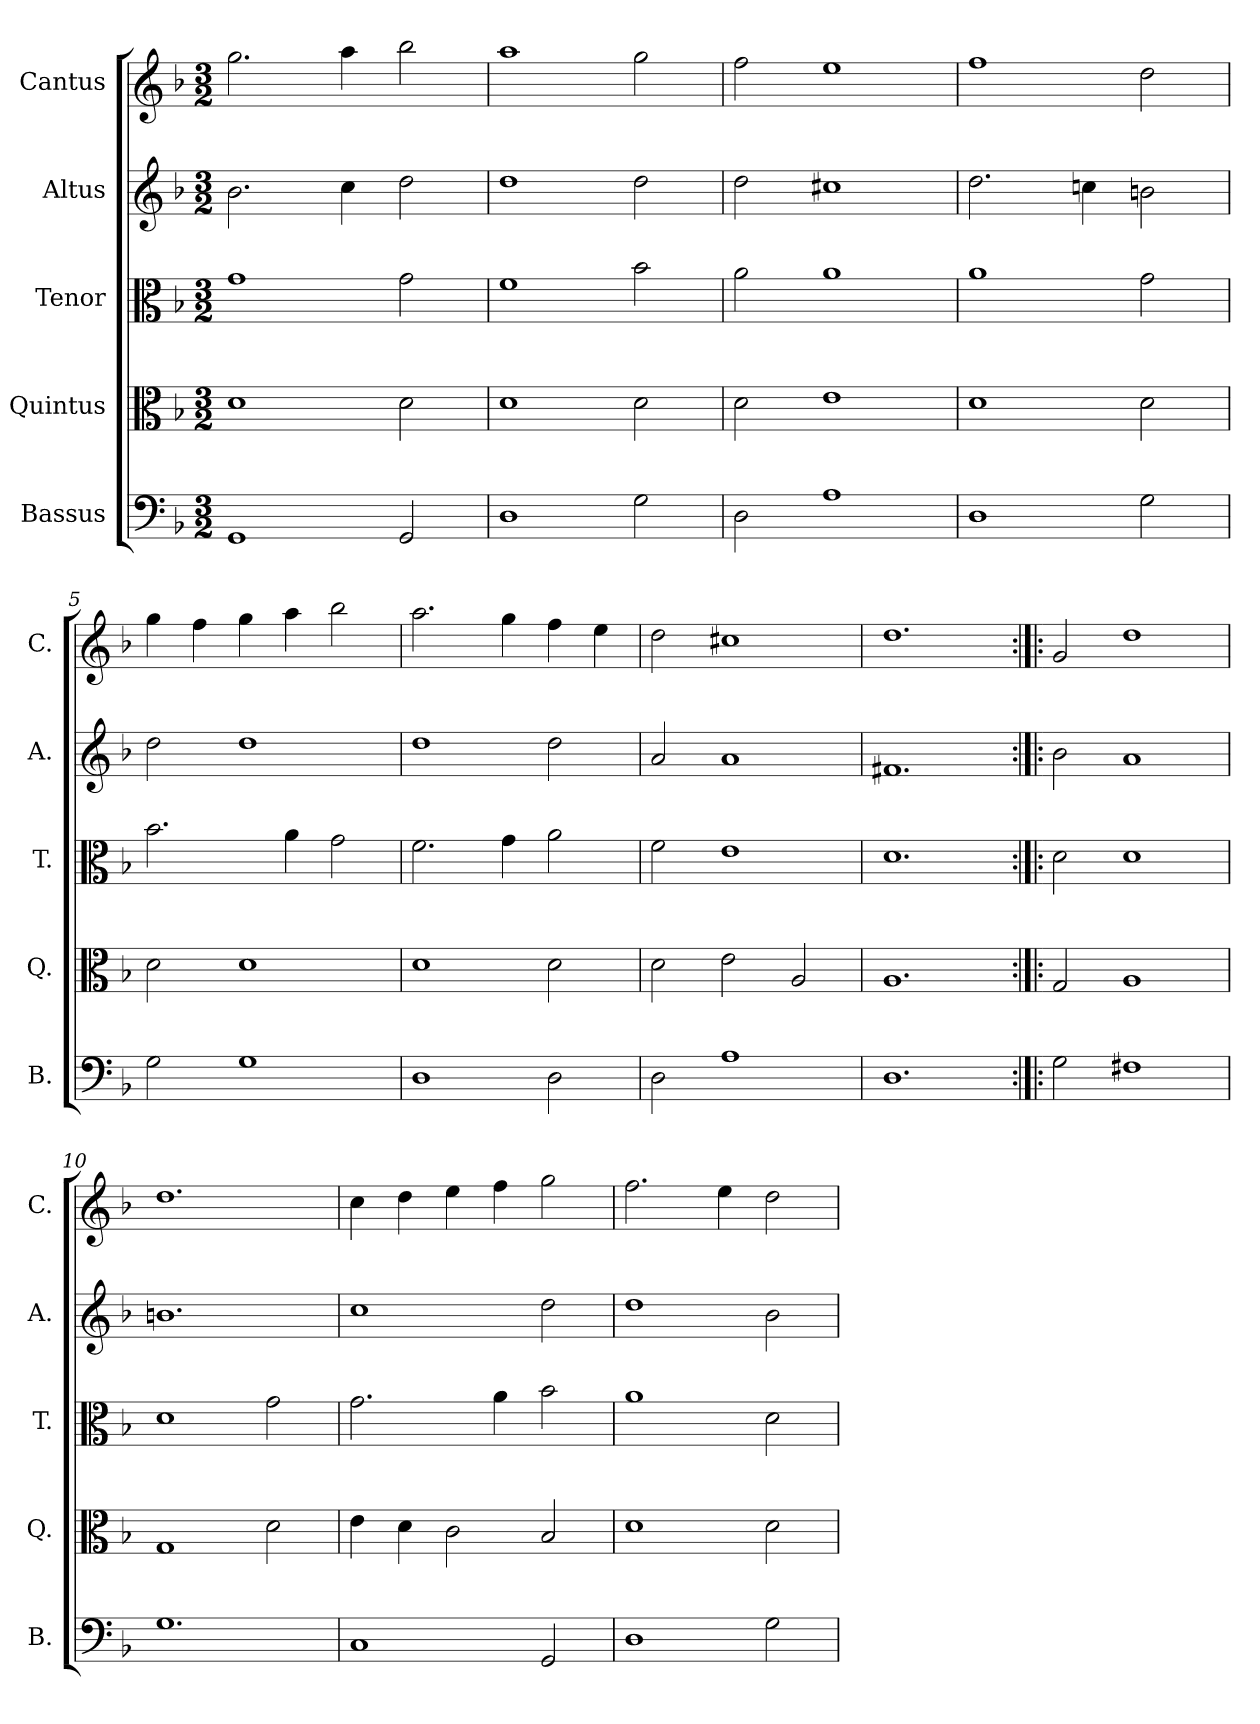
**kern	**kern	**kern	**kern	**kern
*part5	*part4	*part3	*part2	*part1
*staff5	*staff4	*staff3	*staff2	*staff1
*I"Bassus	*I"Quintus	*I"Tenor	*I"Altus	*I"Cantus
*I'B.	*I'Q.	*I'T.	*I'A.	*I'C.
*clefF4	*clefC3	*clefC3	*clefG2	*clefG2
*k[b-]	*k[b-]	*k[b-]	*k[b-]	*k[b-]
*F:	*F:	*F:	*F:	*F:
*M3/2	*M3/2	*M3/2	*M3/2	*M3/2
=1	=1	=1	=1	=1
1GG	1d	1g	2.b-\	2.gg\
.	.	.	4cc\	4aa\
2GG/	2d\	2g\	2dd\	2bb-\
=2	=2	=2	=2	=2
1D	1d	1f	1dd	1aa
2G\	2d\	2b-\	2dd\	2gg\
=3	=3	=3	=3	=3
2D\	2d\	2a\	2dd\	2ff\
1A	1e	1a	1cc#X	1ee
=4	=4	=4	=4	=4
1D	1d	1a	2.dd\	1ff
.	.	.	4ccn\	.
2G\	2d\	2g\	2bn\	2dd\
=5	=5	=5	=5	=5
2G\	2d\	2.b-\	2dd\	4gg\
.	.	.	.	4ff\
1G	1d	.	1dd	4gg\
.	.	4a\	.	4aa\
.	.	2g\	.	2bb-\
!!LO:LB:g=z
=6	=6	=6	=6	=6
1D	1d	2.f\	1dd	2.aa\
.	.	4g\	.	4gg\
2D\	2d\	2a\	2dd\	4ff\
.	.	.	.	4ee\
=7	=7	=7	=7	=7
2D\	2d\	2f\	2a/	2dd\
1A	2e\	1e	1a	1cc#X
.	2A/	.	.	.
=8	=8	=8	=8	=8
1.D	1.A	1.d	1.f#X	1.dd
=9:|!|:	=9:|!|:	=9:|!|:	=9:|!|:	=9:|!|:
2G\	2G/	2d\	2b-\	2g/
1F#X	1A	1d	1a	1dd
=10	=10	=10	=10	=10
1.G	1G	1d	1.bn	1.dd
.	2d\	2g\	.	.
!!LO:PB:g=z
=11	=11	=11	=11	=11
1C	4e\	2.g\	1cc	4cc\
.	4d\	.	.	4dd\
.	2c\	.	.	4ee\
.	.	4a\	.	4ff\
2GG/	2B-/	2b-\	2dd\	2gg\
=12	=12	=12	=12	=12
1D	1d	1a	1dd	2.ff\
.	.	.	.	4ee\
2G\	2d\	2d\	2b-\	2dd\
=	=	=	=	=
*-	*-	*-	*-	*-
